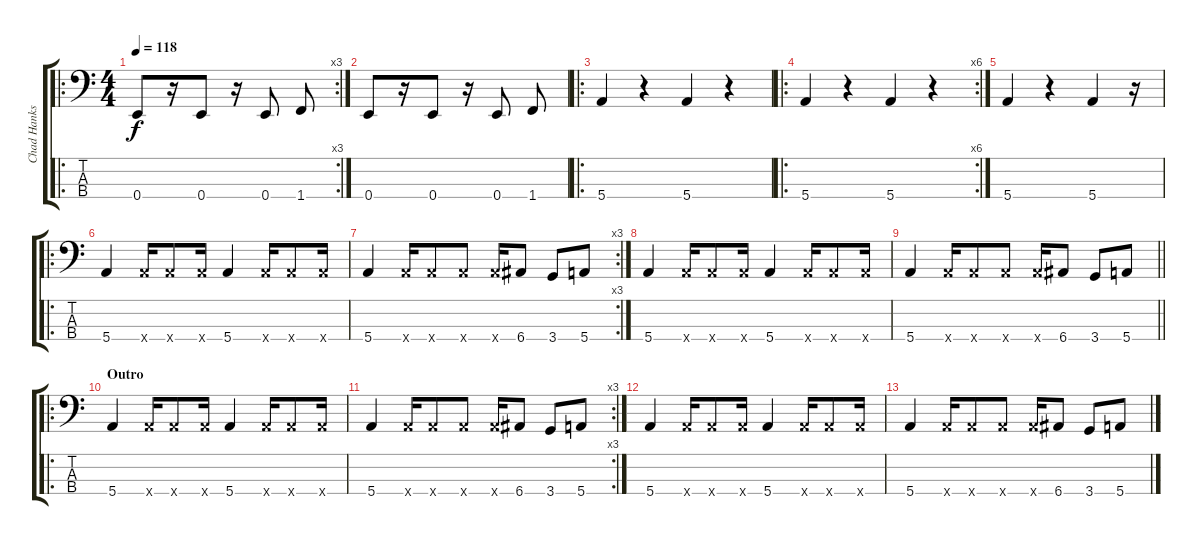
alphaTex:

\track ("Chad Hanks" "Chad Hanks") {instrument electricbassfinger}
\staff {score tabs}
\tuning (G2 D2 A1 E1) {hide}
\ro
\rc 3
\ts (4 4)
\tempo 118
\clef f4
\ks c
0.4.8{dy f} r.16 0.4.8 r.16 0.4.8 1.4.8 |
0.4.8 r.16 0.4.8 r.16 0.4.8 1.4.8 |
\ro
5.4.4 r.4 5.4.4 r.4 |
\ro
\rc 6
5.4.4 r.4 5.4.4 r.4 |
5.4.4 r.4 5.4.4 r.16 |
\ro
5.4.4 5.4{x}.16 5.4{x}.8 5.4{x}.16 5.4.4 5.4{x}.16 5.4{x}.8 5.4{x}.16 |
\rc 3
5.4.4 5.4{x}.16 5.4{x}.8 5.4{x}.8 5.4{x}.16 6.4.8 3.4.8 5.4.8 |
5.4.4 5.4{x}.16 5.4{x}.8 5.4{x}.16 5.4.4 5.4{x}.16 5.4{x}.8 5.4{x}.16 |
\barLineRight lightlight
5.4.4 5.4{x}.16 5.4{x}.8 5.4{x}.8 5.4{x}.16 6.4.8 3.4.8 5.4.8 |
\ro
\section ("" "Outro")
5.4.4 5.4{x}.16 5.4{x}.8 5.4{x}.16 5.4.4 5.4{x}.16 5.4{x}.8 5.4{x}.16 |
\rc 3
5.4.4 5.4{x}.16 5.4{x}.8 5.4{x}.8 5.4{x}.16 6.4.8 3.4.8 5.4.8 |
5.4.4 5.4{x}.16 5.4{x}.8 5.4{x}.16 5.4.4 5.4{x}.16 5.4{x}.8 5.4{x}.16 |
5.4.4 5.4{x}.16 5.4{x}.8 5.4{x}.8 5.4{x}.16 6.4.8 3.4.8 5.4.8
